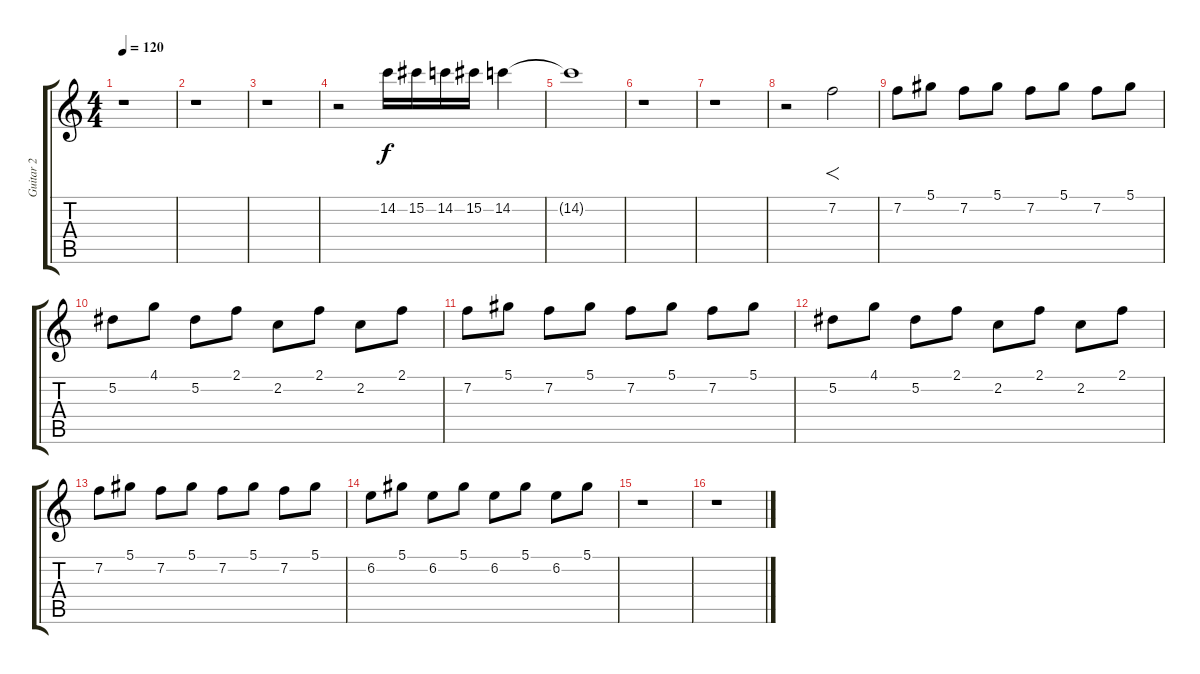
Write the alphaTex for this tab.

\track ("Guitar 2" "Guitar 2") {instrument distortionguitar}
\staff {score tabs}
\tuning (Eb4 Bb3 Gb3 Db3 Ab2 Eb2) {hide}
\ts (4 4)
\tempo 120
\clef g2
\ks c
r.1{dy f instrument distortionguitar} |
r.1 |
r.1 |
r.2 14.2.16 15.2.16 14.2.16 15.2.16 14.2.4 |
14.2{t}.1 |
r.1 |
r.1 |
r.2 7.2.2{f} |
7.2.8 5.1.8 7.2.8 5.1.8 7.2.8 5.1.8 7.2.8 5.1.8 |
5.2.8 4.1.8 5.2.8 2.1.8 2.2.8 2.1.8 2.2.8 2.1.8 |
7.2.8 5.1.8 7.2.8 5.1.8 7.2.8 5.1.8 7.2.8 5.1.8 |
5.2.8 4.1.8 5.2.8 2.1.8 2.2.8 2.1.8 2.2.8 2.1.8 |
7.2.8 5.1.8 7.2.8 5.1.8 7.2.8 5.1.8 7.2.8 5.1.8 |
6.2.8 5.1.8 6.2.8 5.1.8 6.2.8 5.1.8 6.2.8 5.1.8 |
r.1 |
r.1
